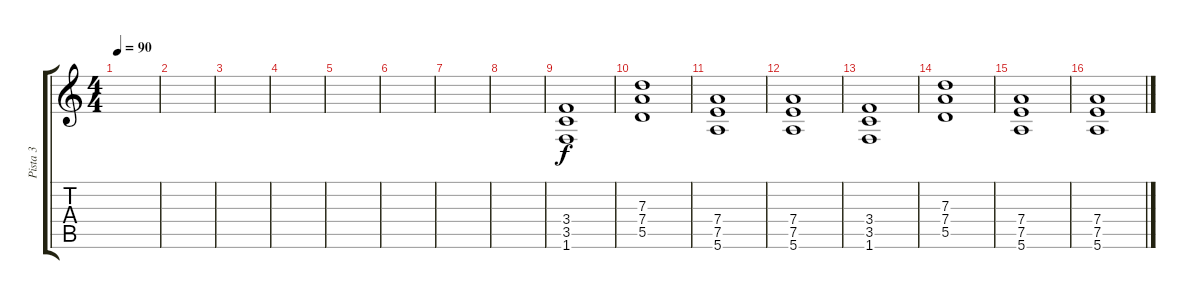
\track ("Pista 3" "Pista 3") {instrument distortionguitar}
\staff {score tabs}
\tuning (E4 B3 G3 D3 A2 E2) {hide}
\ts (4 4)
\tempo 90
\clef g2
\ks c
|
|
|
|
|
|
|
|
(3.4 3.5 1.6).1 |
(7.3 7.4 5.5).1 |
(7.4 7.5 5.6).1 |
(7.4 7.5 5.6).1 |
(3.4 3.5 1.6).1 |
(7.3 7.4 5.5).1 |
(7.4 7.5 5.6).1 |
(7.4 7.5 5.6).1
